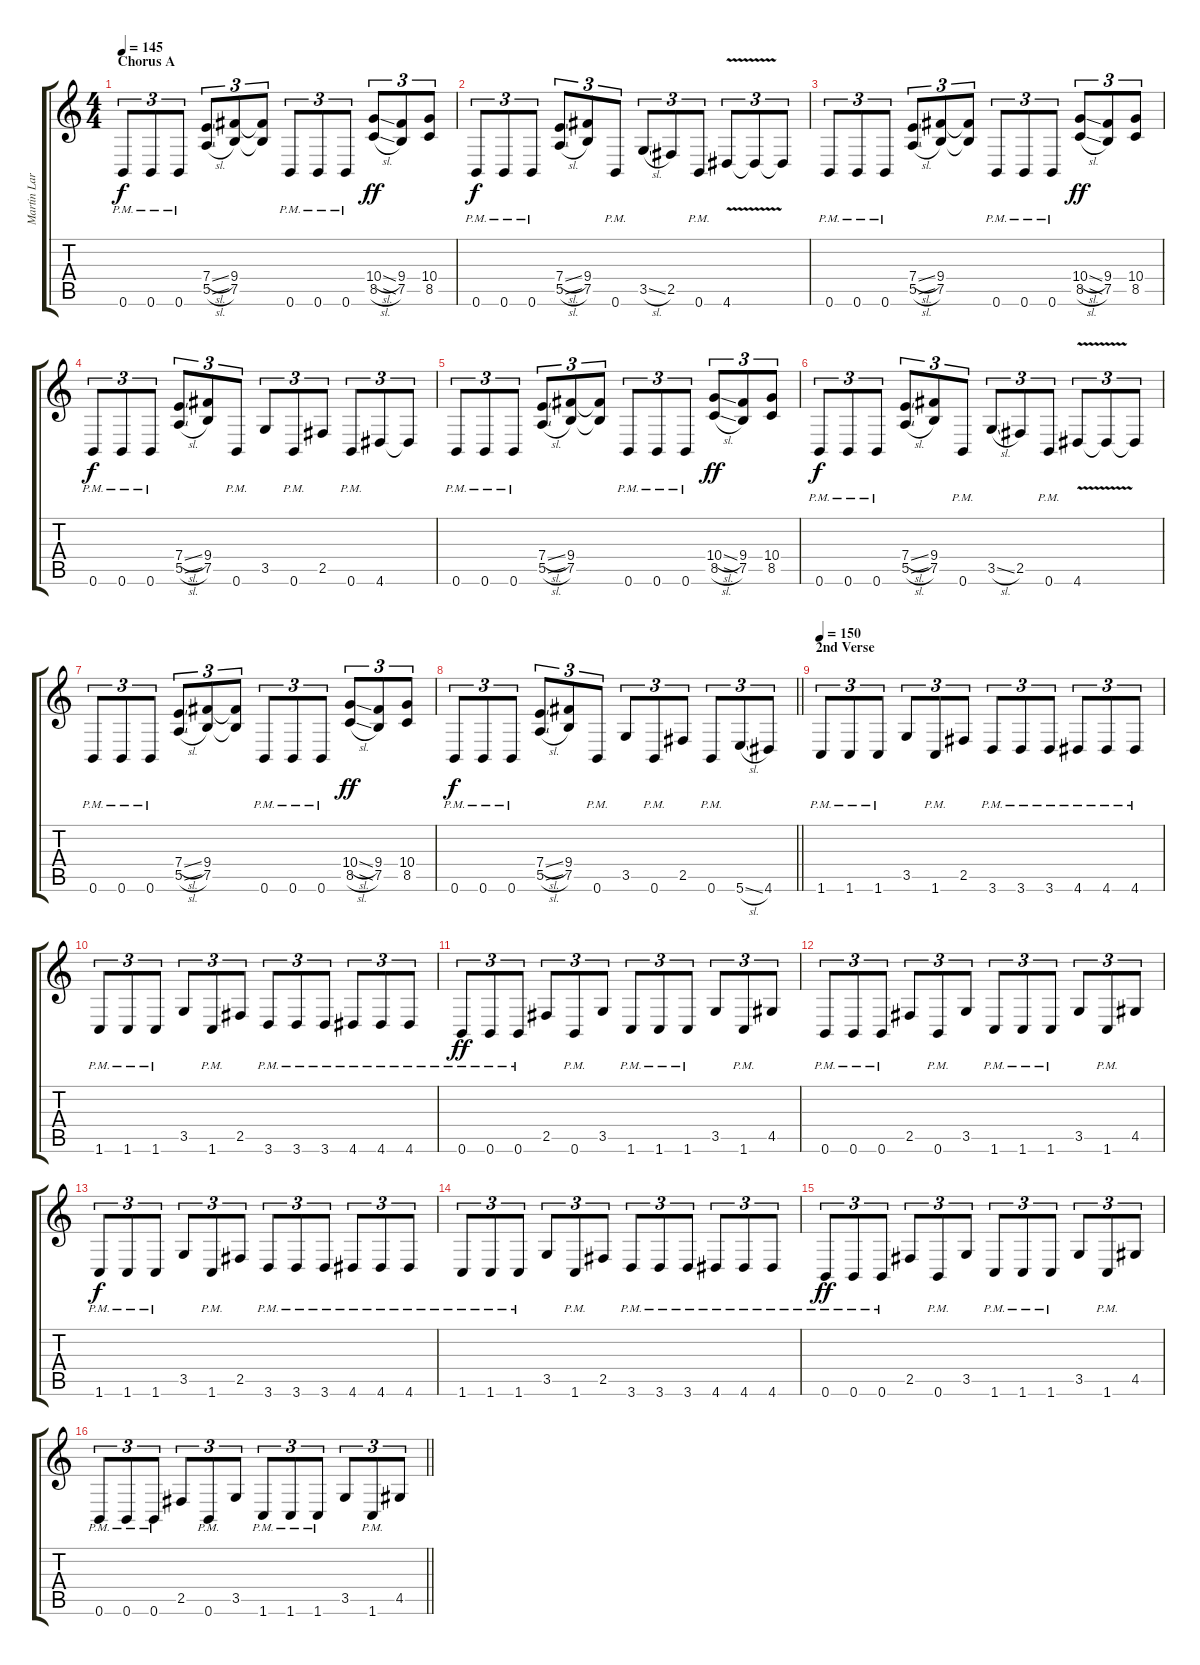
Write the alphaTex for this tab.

\track ("Martin Larsson" "Martin Lar") {instrument distortionguitar}
\staff {score tabs}
\tuning (B3 Gb3 D3 A2 E2 B1) {hide}
\ts (4 4)
\section ("" "Chorus A")
\tempo 145
\clef g2
\ks c
0.6{pm}.8{tu (3 2) dy f} 0.6{pm}.8{tu (3 2)} 0.6{pm}.8{tu (3 2)} (7.4{sl} 5.5{sl}).8{tu (3 2)} (9.4 7.5).8{tu (3 2)} (9.4{t} 7.5{t}).8{tu (3 2)} 0.6{pm}.8{tu (3 2)} 0.6{pm}.8{tu (3 2)} 0.6{pm}.8{tu (3 2)} (10.4{sl} 8.5{sl}).8{tu (3 2) dy ff} (9.4 7.5).8{tu (3 2)} (10.4 8.5).8{tu (3 2)} |
0.6{pm}.8{tu (3 2) dy f} 0.6{pm}.8{tu (3 2)} 0.6{pm}.8{tu (3 2)} (7.4{sl} 5.5{sl}).8{tu (3 2)} (9.4 7.5).8{tu (3 2)} 0.6{pm}.8{tu (3 2)} 3.5{sl}.8{tu (3 2)} 2.5.8{tu (3 2)} 0.6{pm}.8{tu (3 2)} 4.6{v}.8{tu (3 2)} 4.6{t}.8{tu (3 2)} 4.6{t}.8{tu (3 2)} |
0.6{pm}.8{tu (3 2)} 0.6{pm}.8{tu (3 2)} 0.6{pm}.8{tu (3 2)} (7.4{sl} 5.5{sl}).8{tu (3 2)} (9.4 7.5).8{tu (3 2)} (9.4{t} 7.5{t}).8{tu (3 2)} 0.6{pm}.8{tu (3 2)} 0.6{pm}.8{tu (3 2)} 0.6{pm}.8{tu (3 2)} (10.4{sl} 8.5{sl}).8{tu (3 2) dy ff} (9.4 7.5).8{tu (3 2)} (10.4 8.5).8{tu (3 2)} |
0.6{pm}.8{tu (3 2) dy f} 0.6{pm}.8{tu (3 2)} 0.6{pm}.8{tu (3 2)} (7.4{sl} 5.5{sl}).8{tu (3 2)} (9.4 7.5).8{tu (3 2)} 0.6{pm}.8{tu (3 2)} 3.5.8{tu (3 2)} 0.6{pm}.8{tu (3 2)} 2.5.8{tu (3 2)} 0.6{pm}.8{tu (3 2)} 4.6.8{tu (3 2)} 4.6{t}.8{tu (3 2)} |
0.6{pm}.8{tu (3 2)} 0.6{pm}.8{tu (3 2)} 0.6{pm}.8{tu (3 2)} (7.4{sl} 5.5{sl}).8{tu (3 2)} (9.4 7.5).8{tu (3 2)} (9.4{t} 7.5{t}).8{tu (3 2)} 0.6{pm}.8{tu (3 2)} 0.6{pm}.8{tu (3 2)} 0.6{pm}.8{tu (3 2)} (10.4{sl} 8.5{sl}).8{tu (3 2) dy ff} (9.4 7.5).8{tu (3 2)} (10.4 8.5).8{tu (3 2)} |
0.6{pm}.8{tu (3 2) dy f} 0.6{pm}.8{tu (3 2)} 0.6{pm}.8{tu (3 2)} (7.4{sl} 5.5{sl}).8{tu (3 2)} (9.4 7.5).8{tu (3 2)} 0.6{pm}.8{tu (3 2)} 3.5{sl}.8{tu (3 2)} 2.5.8{tu (3 2)} 0.6{pm}.8{tu (3 2)} 4.6{v}.8{tu (3 2)} 4.6{t}.8{tu (3 2)} 4.6{t}.8{tu (3 2)} |
0.6{pm}.8{tu (3 2)} 0.6{pm}.8{tu (3 2)} 0.6{pm}.8{tu (3 2)} (7.4{sl} 5.5{sl}).8{tu (3 2)} (9.4 7.5).8{tu (3 2)} (9.4{t} 7.5{t}).8{tu (3 2)} 0.6{pm}.8{tu (3 2)} 0.6{pm}.8{tu (3 2)} 0.6{pm}.8{tu (3 2)} (10.4{sl} 8.5{sl}).8{tu (3 2) dy ff} (9.4 7.5).8{tu (3 2)} (10.4 8.5).8{tu (3 2)} |
\barLineRight lightlight
0.6{pm}.8{tu (3 2) dy f} 0.6{pm}.8{tu (3 2)} 0.6{pm}.8{tu (3 2)} (7.4{sl} 5.5{sl}).8{tu (3 2)} (9.4 7.5).8{tu (3 2)} 0.6{pm}.8{tu (3 2)} 3.5.8{tu (3 2)} 0.6{pm}.8{tu (3 2)} 2.5.8{tu (3 2)} 0.6{pm}.8{tu (3 2)} 5.6{sl}.8{tu (3 2)} 4.6.8{tu (3 2)} |
\section ("" "2nd Verse")
\tempo 150
1.6{pm}.8{tu (3 2)} 1.6{pm}.8{tu (3 2)} 1.6{pm}.8{tu (3 2)} 3.5.8{tu (3 2)} 1.6{pm}.8{tu (3 2)} 2.5.8{tu (3 2)} 3.6{pm}.8{tu (3 2)} 3.6{pm}.8{tu (3 2)} 3.6{pm}.8{tu (3 2)} 4.6{pm}.8{tu (3 2)} 4.6{pm}.8{tu (3 2)} 4.6{pm}.8{tu (3 2)} |
1.6{pm}.8{tu (3 2)} 1.6{pm}.8{tu (3 2)} 1.6{pm}.8{tu (3 2)} 3.5.8{tu (3 2)} 1.6{pm}.8{tu (3 2)} 2.5.8{tu (3 2)} 3.6{pm}.8{tu (3 2)} 3.6{pm}.8{tu (3 2)} 3.6{pm}.8{tu (3 2)} 4.6{pm}.8{tu (3 2)} 4.6{pm}.8{tu (3 2)} 4.6{pm}.8{tu (3 2)} |
0.6{pm}.8{tu (3 2) dy ff} 0.6{pm}.8{tu (3 2)} 0.6{pm}.8{tu (3 2)} 2.5.8{tu (3 2)} 0.6{pm}.8{tu (3 2)} 3.5.8{tu (3 2)} 1.6{pm}.8{tu (3 2)} 1.6{pm}.8{tu (3 2)} 1.6{pm}.8{tu (3 2)} 3.5.8{tu (3 2)} 1.6{pm}.8{tu (3 2)} 4.5.8{tu (3 2)} |
0.6{pm}.8{tu (3 2)} 0.6{pm}.8{tu (3 2)} 0.6{pm}.8{tu (3 2)} 2.5.8{tu (3 2)} 0.6{pm}.8{tu (3 2)} 3.5.8{tu (3 2)} 1.6{pm}.8{tu (3 2)} 1.6{pm}.8{tu (3 2)} 1.6{pm}.8{tu (3 2)} 3.5.8{tu (3 2)} 1.6{pm}.8{tu (3 2)} 4.5.8{tu (3 2)} |
1.6{pm}.8{tu (3 2) dy f} 1.6{pm}.8{tu (3 2)} 1.6{pm}.8{tu (3 2)} 3.5.8{tu (3 2)} 1.6{pm}.8{tu (3 2)} 2.5.8{tu (3 2)} 3.6{pm}.8{tu (3 2)} 3.6{pm}.8{tu (3 2)} 3.6{pm}.8{tu (3 2)} 4.6{pm}.8{tu (3 2)} 4.6{pm}.8{tu (3 2)} 4.6{pm}.8{tu (3 2)} |
1.6{pm}.8{tu (3 2)} 1.6{pm}.8{tu (3 2)} 1.6{pm}.8{tu (3 2)} 3.5.8{tu (3 2)} 1.6{pm}.8{tu (3 2)} 2.5.8{tu (3 2)} 3.6{pm}.8{tu (3 2)} 3.6{pm}.8{tu (3 2)} 3.6{pm}.8{tu (3 2)} 4.6{pm}.8{tu (3 2)} 4.6{pm}.8{tu (3 2)} 4.6{pm}.8{tu (3 2)} |
0.6{pm}.8{tu (3 2) dy ff} 0.6{pm}.8{tu (3 2)} 0.6{pm}.8{tu (3 2)} 2.5.8{tu (3 2)} 0.6{pm}.8{tu (3 2)} 3.5.8{tu (3 2)} 1.6{pm}.8{tu (3 2)} 1.6{pm}.8{tu (3 2)} 1.6{pm}.8{tu (3 2)} 3.5.8{tu (3 2)} 1.6{pm}.8{tu (3 2)} 4.5.8{tu (3 2)} |
\barLineRight lightlight
0.6{pm}.8{tu (3 2)} 0.6{pm}.8{tu (3 2)} 0.6{pm}.8{tu (3 2)} 2.5.8{tu (3 2)} 0.6{pm}.8{tu (3 2)} 3.5.8{tu (3 2)} 1.6{pm}.8{tu (3 2)} 1.6{pm}.8{tu (3 2)} 1.6{pm}.8{tu (3 2)} 3.5.8{tu (3 2)} 1.6{pm}.8{tu (3 2)} 4.5.8{tu (3 2)}
